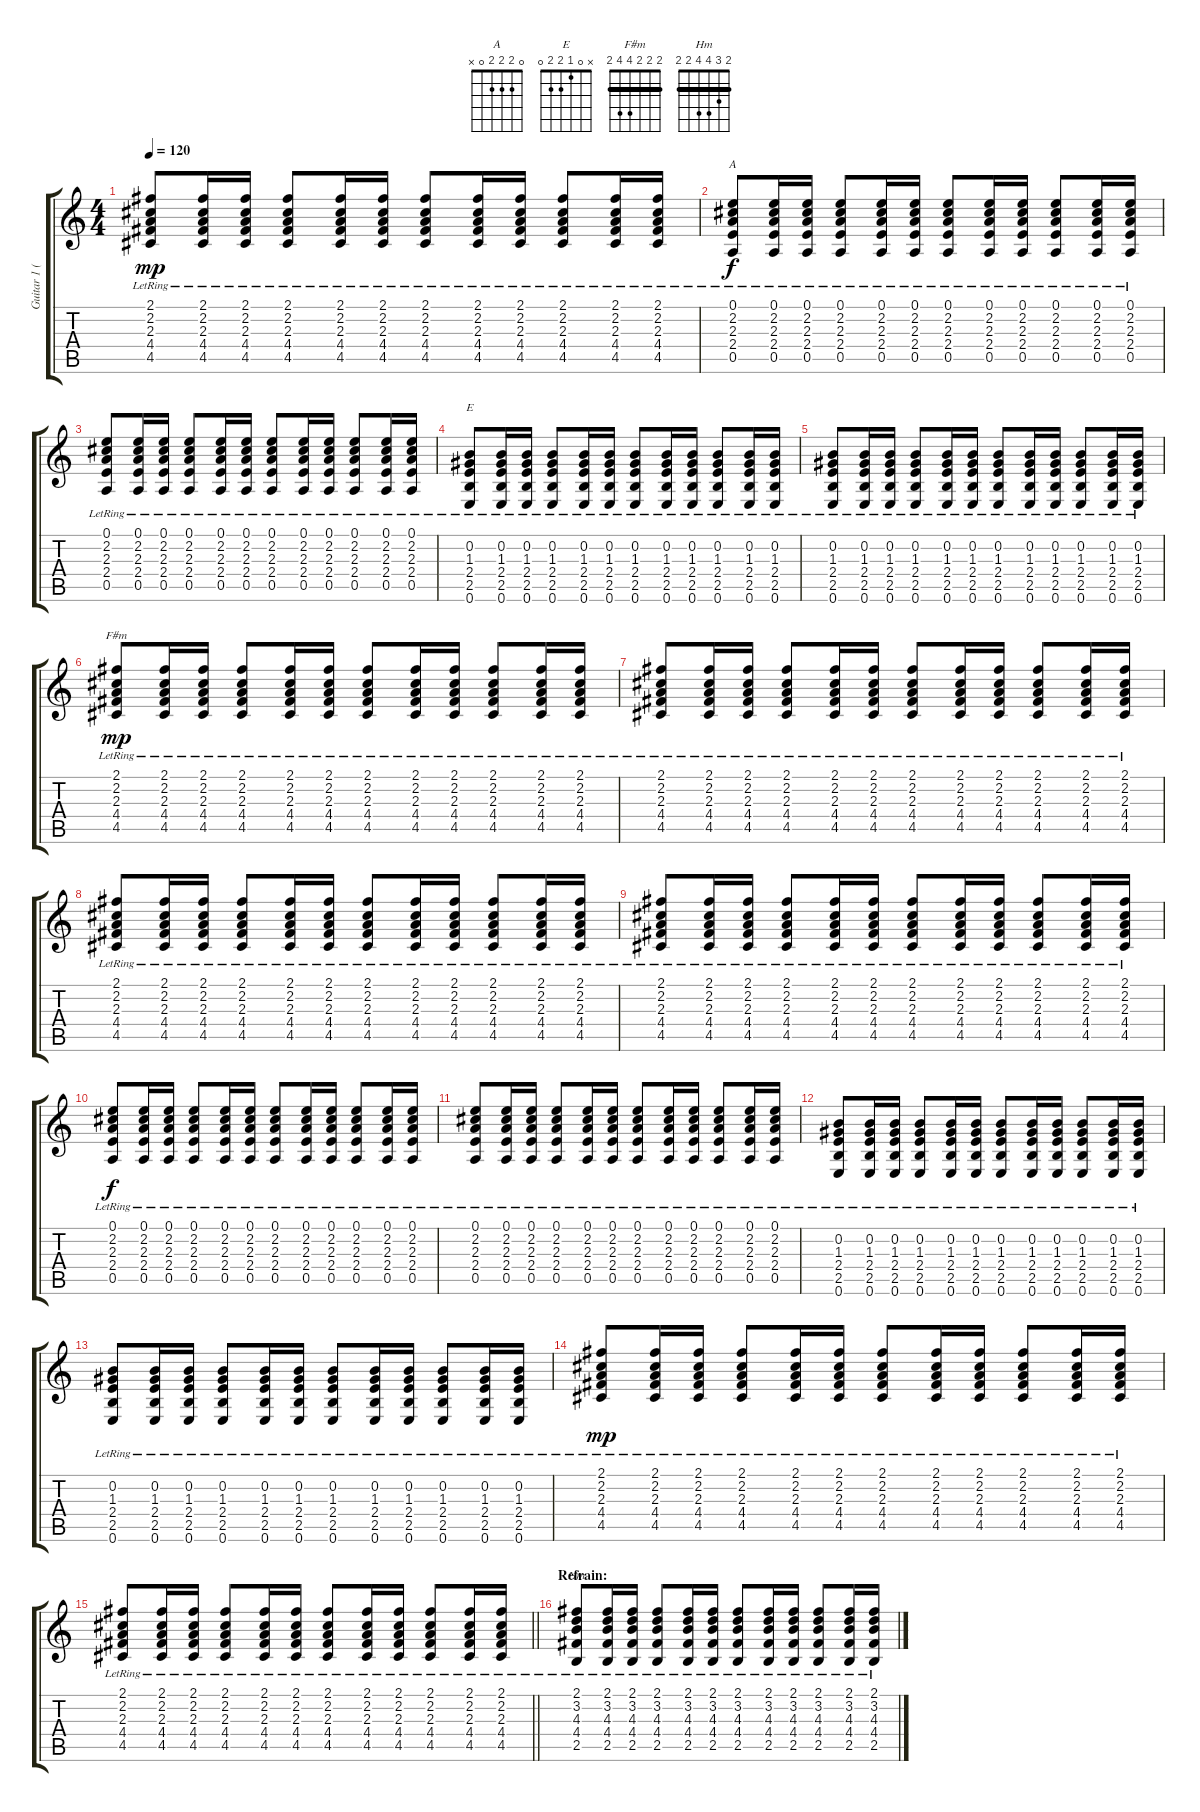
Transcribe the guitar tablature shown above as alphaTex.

\track ("Guitar 1 (Rhythm)" "Guitar 1 (") {instrument acousticguitarsteel}
\staff {score tabs}
\tuning (E4 B3 G3 D3 A2 E2) {hide}
\chord ("A" 0 2 2 2 0 x)
\chord ("E" x 0 1 2 2 0)
\chord ("F#m" 2 2 2 4 4 2) {barre 2}
\chord ("Hm" 2 3 4 4 2 2) {barre 2}
\ts (4 4)
\tempo 120
\clef g2
\ks c
(2.1{lr} 2.2{lr} 2.3{lr} 4.4{lr} 4.5{lr}).8{dy mp} (2.1{lr} 2.2{lr} 2.3{lr} 4.4{lr} 4.5{lr}).16 (2.1{lr} 2.2{lr} 2.3{lr} 4.4{lr} 4.5{lr}).16 (2.1{lr} 2.2{lr} 2.3{lr} 4.4{lr} 4.5{lr}).8 (2.1{lr} 2.2{lr} 2.3{lr} 4.4{lr} 4.5{lr}).16 (2.1{lr} 2.2{lr} 2.3{lr} 4.4{lr} 4.5{lr}).16 (2.1{lr} 2.2{lr} 2.3{lr} 4.4{lr} 4.5{lr}).8 (2.1{lr} 2.2{lr} 2.3{lr} 4.4{lr} 4.5{lr}).16 (2.1{lr} 2.2{lr} 2.3{lr} 4.4{lr} 4.5{lr}).16 (2.1{lr} 2.2{lr} 2.3{lr} 4.4{lr} 4.5{lr}).8 (2.1{lr} 2.2{lr} 2.3{lr} 4.4{lr} 4.5{lr}).16 (2.1{lr} 2.2{lr} 2.3{lr} 4.4{lr} 4.5{lr}).16 |
(0.1{lr} 2.2{lr} 2.3{lr} 2.4{lr} 0.5{lr}).8{ch "A" dy f} (0.1{lr} 2.2{lr} 2.3{lr} 2.4{lr} 0.5{lr}).16 (0.1{lr} 2.2{lr} 2.3{lr} 2.4{lr} 0.5{lr}).16 (0.1{lr} 2.2{lr} 2.3{lr} 2.4{lr} 0.5{lr}).8 (0.1{lr} 2.2{lr} 2.3{lr} 2.4{lr} 0.5{lr}).16 (0.1{lr} 2.2{lr} 2.3{lr} 2.4{lr} 0.5{lr}).16 (0.1{lr} 2.2{lr} 2.3{lr} 2.4{lr} 0.5{lr}).8 (0.1{lr} 2.2{lr} 2.3{lr} 2.4{lr} 0.5{lr}).16 (0.1{lr} 2.2{lr} 2.3{lr} 2.4{lr} 0.5{lr}).16 (0.1{lr} 2.2{lr} 2.3{lr} 2.4{lr} 0.5{lr}).8 (0.1{lr} 2.2{lr} 2.3{lr} 2.4{lr} 0.5{lr}).16 (0.1{lr} 2.2{lr} 2.3{lr} 2.4{lr} 0.5{lr}).16 |
(0.1{lr} 2.2{lr} 2.3{lr} 2.4{lr} 0.5{lr}).8 (0.1{lr} 2.2{lr} 2.3{lr} 2.4{lr} 0.5{lr}).16 (0.1{lr} 2.2{lr} 2.3{lr} 2.4{lr} 0.5{lr}).16 (0.1{lr} 2.2{lr} 2.3{lr} 2.4{lr} 0.5{lr}).8 (0.1{lr} 2.2{lr} 2.3{lr} 2.4{lr} 0.5{lr}).16 (0.1{lr} 2.2{lr} 2.3{lr} 2.4{lr} 0.5{lr}).16 (0.1{lr} 2.2{lr} 2.3{lr} 2.4{lr} 0.5{lr}).8 (0.1{lr} 2.2{lr} 2.3{lr} 2.4{lr} 0.5{lr}).16 (0.1{lr} 2.2{lr} 2.3{lr} 2.4{lr} 0.5{lr}).16 (0.1{lr} 2.2{lr} 2.3{lr} 2.4{lr} 0.5{lr}).8 (0.1{lr} 2.2{lr} 2.3{lr} 2.4{lr} 0.5{lr}).16 (0.1{lr} 2.2{lr} 2.3{lr} 2.4{lr} 0.5{lr}).16 |
(0.2{lr} 1.3{lr} 2.4{lr} 2.5{lr} 0.6{lr}).8{ch "E"} (0.2{lr} 1.3{lr} 2.4{lr} 2.5{lr} 0.6{lr}).16 (0.2{lr} 1.3{lr} 2.4{lr} 2.5{lr} 0.6{lr}).16 (0.2{lr} 1.3{lr} 2.4{lr} 2.5{lr} 0.6{lr}).8 (0.2{lr} 1.3{lr} 2.4{lr} 2.5{lr} 0.6{lr}).16 (0.2{lr} 1.3{lr} 2.4{lr} 2.5{lr} 0.6{lr}).16 (0.2{lr} 1.3{lr} 2.4{lr} 2.5{lr} 0.6{lr}).8 (0.2{lr} 1.3{lr} 2.4{lr} 2.5{lr} 0.6{lr}).16 (0.2{lr} 1.3{lr} 2.4{lr} 2.5{lr} 0.6{lr}).16 (0.2{lr} 1.3{lr} 2.4{lr} 2.5{lr} 0.6{lr}).8 (0.2{lr} 1.3{lr} 2.4{lr} 2.5{lr} 0.6{lr}).16 (0.2{lr} 1.3{lr} 2.4{lr} 2.5{lr} 0.6{lr}).16 |
(0.2{lr} 1.3{lr} 2.4{lr} 2.5{lr} 0.6{lr}).8 (0.2{lr} 1.3{lr} 2.4{lr} 2.5{lr} 0.6{lr}).16 (0.2{lr} 1.3{lr} 2.4{lr} 2.5{lr} 0.6{lr}).16 (0.2{lr} 1.3{lr} 2.4{lr} 2.5{lr} 0.6{lr}).8 (0.2{lr} 1.3{lr} 2.4{lr} 2.5{lr} 0.6{lr}).16 (0.2{lr} 1.3{lr} 2.4{lr} 2.5{lr} 0.6{lr}).16 (0.2{lr} 1.3{lr} 2.4{lr} 2.5{lr} 0.6{lr}).8 (0.2{lr} 1.3{lr} 2.4{lr} 2.5{lr} 0.6{lr}).16 (0.2{lr} 1.3{lr} 2.4{lr} 2.5{lr} 0.6{lr}).16 (0.2{lr} 1.3{lr} 2.4{lr} 2.5{lr} 0.6{lr}).8 (0.2{lr} 1.3{lr} 2.4{lr} 2.5{lr} 0.6{lr}).16 (0.2{lr} 1.3{lr} 2.4{lr} 2.5{lr} 0.6{lr}).16 |
(2.1{lr} 2.2{lr} 2.3{lr} 4.4{lr} 4.5{lr}).8{ch "F#m" dy mp} (2.1{lr} 2.2{lr} 2.3{lr} 4.4{lr} 4.5{lr}).16 (2.1{lr} 2.2{lr} 2.3{lr} 4.4{lr} 4.5{lr}).16 (2.1{lr} 2.2{lr} 2.3{lr} 4.4{lr} 4.5{lr}).8 (2.1{lr} 2.2{lr} 2.3{lr} 4.4{lr} 4.5{lr}).16 (2.1{lr} 2.2{lr} 2.3{lr} 4.4{lr} 4.5{lr}).16 (2.1{lr} 2.2{lr} 2.3{lr} 4.4{lr} 4.5{lr}).8 (2.1{lr} 2.2{lr} 2.3{lr} 4.4{lr} 4.5{lr}).16 (2.1{lr} 2.2{lr} 2.3{lr} 4.4{lr} 4.5{lr}).16 (2.1{lr} 2.2{lr} 2.3{lr} 4.4{lr} 4.5{lr}).8 (2.1{lr} 2.2{lr} 2.3{lr} 4.4{lr} 4.5{lr}).16 (2.1{lr} 2.2{lr} 2.3{lr} 4.4{lr} 4.5{lr}).16 |
(2.1{lr} 2.2{lr} 2.3{lr} 4.4{lr} 4.5{lr}).8 (2.1{lr} 2.2{lr} 2.3{lr} 4.4{lr} 4.5{lr}).16 (2.1{lr} 2.2{lr} 2.3{lr} 4.4{lr} 4.5{lr}).16 (2.1{lr} 2.2{lr} 2.3{lr} 4.4{lr} 4.5{lr}).8 (2.1{lr} 2.2{lr} 2.3{lr} 4.4{lr} 4.5{lr}).16 (2.1{lr} 2.2{lr} 2.3{lr} 4.4{lr} 4.5{lr}).16 (2.1{lr} 2.2{lr} 2.3{lr} 4.4{lr} 4.5{lr}).8 (2.1{lr} 2.2{lr} 2.3{lr} 4.4{lr} 4.5{lr}).16 (2.1{lr} 2.2{lr} 2.3{lr} 4.4{lr} 4.5{lr}).16 (2.1{lr} 2.2{lr} 2.3{lr} 4.4{lr} 4.5{lr}).8 (2.1{lr} 2.2{lr} 2.3{lr} 4.4{lr} 4.5{lr}).16 (2.1{lr} 2.2{lr} 2.3{lr} 4.4{lr} 4.5{lr}).16 |
(2.1{lr} 2.2{lr} 2.3{lr} 4.4{lr} 4.5{lr}).8 (2.1{lr} 2.2{lr} 2.3{lr} 4.4{lr} 4.5{lr}).16 (2.1{lr} 2.2{lr} 2.3{lr} 4.4{lr} 4.5{lr}).16 (2.1{lr} 2.2{lr} 2.3{lr} 4.4{lr} 4.5{lr}).8 (2.1{lr} 2.2{lr} 2.3{lr} 4.4{lr} 4.5{lr}).16 (2.1{lr} 2.2{lr} 2.3{lr} 4.4{lr} 4.5{lr}).16 (2.1{lr} 2.2{lr} 2.3{lr} 4.4{lr} 4.5{lr}).8 (2.1{lr} 2.2{lr} 2.3{lr} 4.4{lr} 4.5{lr}).16 (2.1{lr} 2.2{lr} 2.3{lr} 4.4{lr} 4.5{lr}).16 (2.1{lr} 2.2{lr} 2.3{lr} 4.4{lr} 4.5{lr}).8 (2.1{lr} 2.2{lr} 2.3{lr} 4.4{lr} 4.5{lr}).16 (2.1{lr} 2.2{lr} 2.3{lr} 4.4{lr} 4.5{lr}).16 |
(2.1{lr} 2.2{lr} 2.3{lr} 4.4{lr} 4.5{lr}).8 (2.1{lr} 2.2{lr} 2.3{lr} 4.4{lr} 4.5{lr}).16 (2.1{lr} 2.2{lr} 2.3{lr} 4.4{lr} 4.5{lr}).16 (2.1{lr} 2.2{lr} 2.3{lr} 4.4{lr} 4.5{lr}).8 (2.1{lr} 2.2{lr} 2.3{lr} 4.4{lr} 4.5{lr}).16 (2.1{lr} 2.2{lr} 2.3{lr} 4.4{lr} 4.5{lr}).16 (2.1{lr} 2.2{lr} 2.3{lr} 4.4{lr} 4.5{lr}).8 (2.1{lr} 2.2{lr} 2.3{lr} 4.4{lr} 4.5{lr}).16 (2.1{lr} 2.2{lr} 2.3{lr} 4.4{lr} 4.5{lr}).16 (2.1{lr} 2.2{lr} 2.3{lr} 4.4{lr} 4.5{lr}).8 (2.1{lr} 2.2{lr} 2.3{lr} 4.4{lr} 4.5{lr}).16 (2.1{lr} 2.2{lr} 2.3{lr} 4.4{lr} 4.5{lr}).16 |
(0.1{lr} 2.2{lr} 2.3{lr} 2.4{lr} 0.5{lr}).8{dy f} (0.1{lr} 2.2{lr} 2.3{lr} 2.4{lr} 0.5{lr}).16 (0.1{lr} 2.2{lr} 2.3{lr} 2.4{lr} 0.5{lr}).16 (0.1{lr} 2.2{lr} 2.3{lr} 2.4{lr} 0.5{lr}).8 (0.1{lr} 2.2{lr} 2.3{lr} 2.4{lr} 0.5{lr}).16 (0.1{lr} 2.2{lr} 2.3{lr} 2.4{lr} 0.5{lr}).16 (0.1{lr} 2.2{lr} 2.3{lr} 2.4{lr} 0.5{lr}).8 (0.1{lr} 2.2{lr} 2.3{lr} 2.4{lr} 0.5{lr}).16 (0.1{lr} 2.2{lr} 2.3{lr} 2.4{lr} 0.5{lr}).16 (0.1{lr} 2.2{lr} 2.3{lr} 2.4{lr} 0.5{lr}).8 (0.1{lr} 2.2{lr} 2.3{lr} 2.4{lr} 0.5{lr}).16 (0.1{lr} 2.2{lr} 2.3{lr} 2.4{lr} 0.5{lr}).16 |
(0.1{lr} 2.2{lr} 2.3{lr} 2.4{lr} 0.5{lr}).8 (0.1{lr} 2.2{lr} 2.3{lr} 2.4{lr} 0.5{lr}).16 (0.1{lr} 2.2{lr} 2.3{lr} 2.4{lr} 0.5{lr}).16 (0.1{lr} 2.2{lr} 2.3{lr} 2.4{lr} 0.5{lr}).8 (0.1{lr} 2.2{lr} 2.3{lr} 2.4{lr} 0.5{lr}).16 (0.1{lr} 2.2{lr} 2.3{lr} 2.4{lr} 0.5{lr}).16 (0.1{lr} 2.2{lr} 2.3{lr} 2.4{lr} 0.5{lr}).8 (0.1{lr} 2.2{lr} 2.3{lr} 2.4{lr} 0.5{lr}).16 (0.1{lr} 2.2{lr} 2.3{lr} 2.4{lr} 0.5{lr}).16 (0.1{lr} 2.2{lr} 2.3{lr} 2.4{lr} 0.5{lr}).8 (0.1{lr} 2.2{lr} 2.3{lr} 2.4{lr} 0.5{lr}).16 (0.1{lr} 2.2{lr} 2.3{lr} 2.4{lr} 0.5{lr}).16 |
(0.2{lr} 1.3{lr} 2.4{lr} 2.5{lr} 0.6{lr}).8 (0.2{lr} 1.3{lr} 2.4{lr} 2.5{lr} 0.6{lr}).16 (0.2{lr} 1.3{lr} 2.4{lr} 2.5{lr} 0.6{lr}).16 (0.2{lr} 1.3{lr} 2.4{lr} 2.5{lr} 0.6{lr}).8 (0.2{lr} 1.3{lr} 2.4{lr} 2.5{lr} 0.6{lr}).16 (0.2{lr} 1.3{lr} 2.4{lr} 2.5{lr} 0.6{lr}).16 (0.2{lr} 1.3{lr} 2.4{lr} 2.5{lr} 0.6{lr}).8 (0.2{lr} 1.3{lr} 2.4{lr} 2.5{lr} 0.6{lr}).16 (0.2{lr} 1.3{lr} 2.4{lr} 2.5{lr} 0.6{lr}).16 (0.2{lr} 1.3{lr} 2.4{lr} 2.5{lr} 0.6{lr}).8 (0.2{lr} 1.3{lr} 2.4{lr} 2.5{lr} 0.6{lr}).16 (0.2{lr} 1.3{lr} 2.4{lr} 2.5{lr} 0.6{lr}).16 |
(0.2{lr} 1.3{lr} 2.4{lr} 2.5{lr} 0.6{lr}).8 (0.2{lr} 1.3{lr} 2.4{lr} 2.5{lr} 0.6{lr}).16 (0.2{lr} 1.3{lr} 2.4{lr} 2.5{lr} 0.6{lr}).16 (0.2{lr} 1.3{lr} 2.4{lr} 2.5{lr} 0.6{lr}).8 (0.2{lr} 1.3{lr} 2.4{lr} 2.5{lr} 0.6{lr}).16 (0.2{lr} 1.3{lr} 2.4{lr} 2.5{lr} 0.6{lr}).16 (0.2{lr} 1.3{lr} 2.4{lr} 2.5{lr} 0.6{lr}).8 (0.2{lr} 1.3{lr} 2.4{lr} 2.5{lr} 0.6{lr}).16 (0.2{lr} 1.3{lr} 2.4{lr} 2.5{lr} 0.6{lr}).16 (0.2{lr} 1.3{lr} 2.4{lr} 2.5{lr} 0.6{lr}).8 (0.2{lr} 1.3{lr} 2.4{lr} 2.5{lr} 0.6{lr}).16 (0.2{lr} 1.3{lr} 2.4{lr} 2.5{lr} 0.6{lr}).16 |
(2.1{lr} 2.2{lr} 2.3{lr} 4.4{lr} 4.5{lr}).8{dy mp} (2.1{lr} 2.2{lr} 2.3{lr} 4.4{lr} 4.5{lr}).16 (2.1{lr} 2.2{lr} 2.3{lr} 4.4{lr} 4.5{lr}).16 (2.1{lr} 2.2{lr} 2.3{lr} 4.4{lr} 4.5{lr}).8 (2.1{lr} 2.2{lr} 2.3{lr} 4.4{lr} 4.5{lr}).16 (2.1{lr} 2.2{lr} 2.3{lr} 4.4{lr} 4.5{lr}).16 (2.1{lr} 2.2{lr} 2.3{lr} 4.4{lr} 4.5{lr}).8 (2.1{lr} 2.2{lr} 2.3{lr} 4.4{lr} 4.5{lr}).16 (2.1{lr} 2.2{lr} 2.3{lr} 4.4{lr} 4.5{lr}).16 (2.1{lr} 2.2{lr} 2.3{lr} 4.4{lr} 4.5{lr}).8 (2.1{lr} 2.2{lr} 2.3{lr} 4.4{lr} 4.5{lr}).16 (2.1{lr} 2.2{lr} 2.3{lr} 4.4{lr} 4.5{lr}).16 |
\barLineRight lightlight
(2.1{lr} 2.2{lr} 2.3{lr} 4.4{lr} 4.5{lr}).8 (2.1{lr} 2.2{lr} 2.3{lr} 4.4{lr} 4.5{lr}).16 (2.1{lr} 2.2{lr} 2.3{lr} 4.4{lr} 4.5{lr}).16 (2.1{lr} 2.2{lr} 2.3{lr} 4.4{lr} 4.5{lr}).8 (2.1{lr} 2.2{lr} 2.3{lr} 4.4{lr} 4.5{lr}).16 (2.1{lr} 2.2{lr} 2.3{lr} 4.4{lr} 4.5{lr}).16 (2.1{lr} 2.2{lr} 2.3{lr} 4.4{lr} 4.5{lr}).8 (2.1{lr} 2.2{lr} 2.3{lr} 4.4{lr} 4.5{lr}).16 (2.1{lr} 2.2{lr} 2.3{lr} 4.4{lr} 4.5{lr}).16 (2.1{lr} 2.2{lr} 2.3{lr} 4.4{lr} 4.5{lr}).8 (2.1{lr} 2.2{lr} 2.3{lr} 4.4{lr} 4.5{lr}).16 (2.1{lr} 2.2{lr} 2.3{lr} 4.4{lr} 4.5{lr}).16 |
\section ("" "Refrain:")
(2.1{lr} 3.2{lr} 4.3{lr} 4.4{lr} 2.5{lr}).8{ch "Hm"} (2.1{lr} 3.2{lr} 4.3{lr} 4.4{lr} 2.5{lr}).16 (2.1{lr} 3.2{lr} 4.3{lr} 4.4{lr} 2.5{lr}).16 (2.1{lr} 3.2{lr} 4.3{lr} 4.4{lr} 2.5{lr}).8 (2.1{lr} 3.2{lr} 4.3{lr} 4.4{lr} 2.5{lr}).16 (2.1{lr} 3.2{lr} 4.3{lr} 4.4{lr} 2.5{lr}).16 (2.1{lr} 3.2{lr} 4.3{lr} 4.4{lr} 2.5{lr}).8 (2.1{lr} 3.2{lr} 4.3{lr} 4.4{lr} 2.5{lr}).16 (2.1{lr} 3.2{lr} 4.3{lr} 4.4{lr} 2.5{lr}).16 (2.1{lr} 3.2{lr} 4.3{lr} 4.4{lr} 2.5{lr}).8 (2.1{lr} 3.2{lr} 4.3{lr} 4.4{lr} 2.5{lr}).16 (2.1{lr} 3.2{lr} 4.3{lr} 4.4{lr} 2.5{lr}).16
